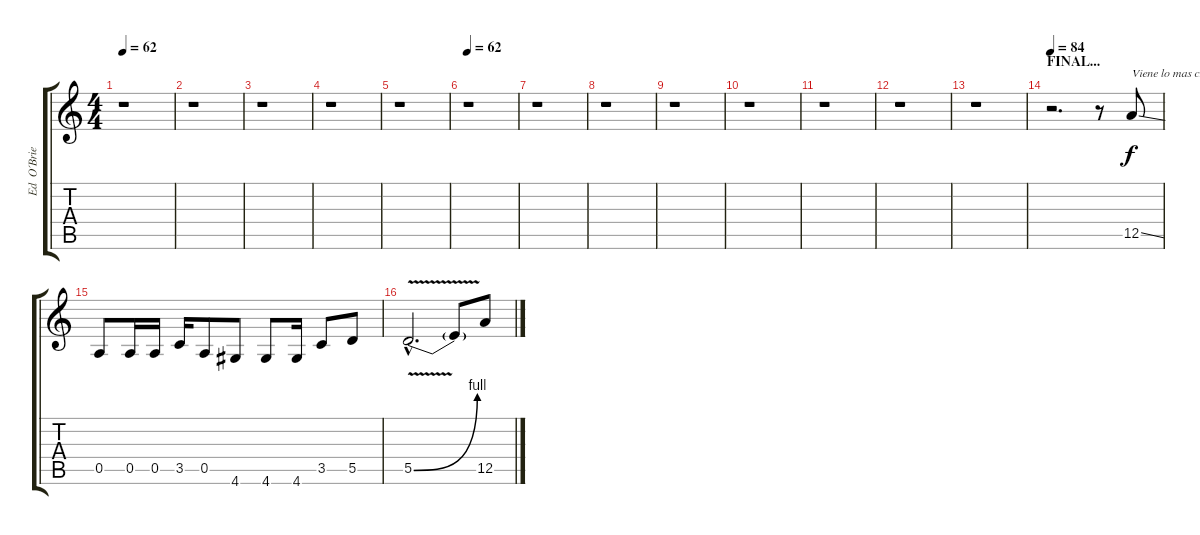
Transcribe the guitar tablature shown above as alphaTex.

\track ("Ed  O´Brien" "Ed  O´Brie") {instrument distortionguitar}
\staff {score tabs}
\tuning (E4 B3 G3 D3 A2 E2) {hide}
\ts (4 4)
\tempo 62
\clef g2
\ks c
r.1{dy f} |
r.1 |
r.1 |
r.1 |
r.1 |
\tempo 62
r.1 |
r.1 |
r.1 |
r.1 |
r.1 |
r.1 |
r.1 |
r.1 |
\section ("" "FINAL...")
\tempo 84
r.2{d volume 15 instrument overdrivenguitar} r.8 12.5{ss}.8{txt "Viene lo mas chido"} |
0.5.8 0.5.16 0.5.16 3.5.16 0.5.8 4.6.8 4.6.8 4.6.16 3.5.8 5.5.8 |
5.5{be (bend 0 0 60 4) v hac}.2{d} 5.5{t}.8 12.5{ss}.8
